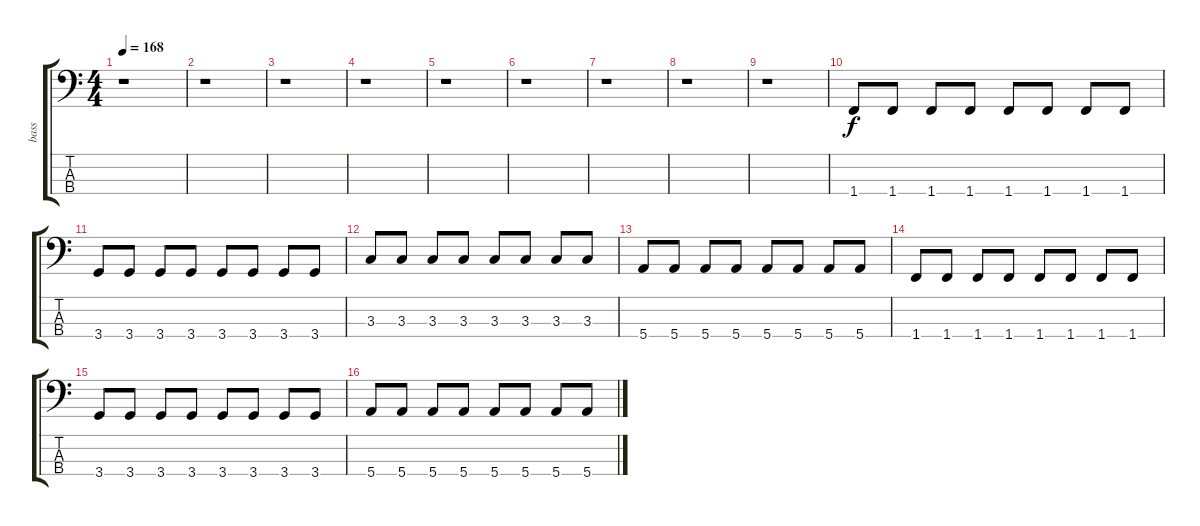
\track ("bass" "bass") {instrument electricbasspick}
\staff {score tabs}
\tuning (G2 D2 A1 E1) {hide}
\ts (4 4)
\tempo 168
\clef f4
\ks c
r.1{dy f} |
r.1 |
r.1 |
r.1 |
r.1 |
r.1 |
r.1 |
r.1 |
r.1 |
1.4.8 1.4.8 1.4.8 1.4.8 1.4.8 1.4.8 1.4.8 1.4.8 |
3.4.8 3.4.8 3.4.8 3.4.8 3.4.8 3.4.8 3.4.8 3.4.8 |
3.3.8 3.3.8 3.3.8 3.3.8 3.3.8 3.3.8 3.3.8 3.3.8 |
5.4.8 5.4.8 5.4.8 5.4.8 5.4.8 5.4.8 5.4.8 5.4.8 |
1.4.8 1.4.8 1.4.8 1.4.8 1.4.8 1.4.8 1.4.8 1.4.8 |
3.4.8 3.4.8 3.4.8 3.4.8 3.4.8 3.4.8 3.4.8 3.4.8 |
5.4.8 5.4.8 5.4.8 5.4.8 5.4.8 5.4.8 5.4.8 5.4.8
